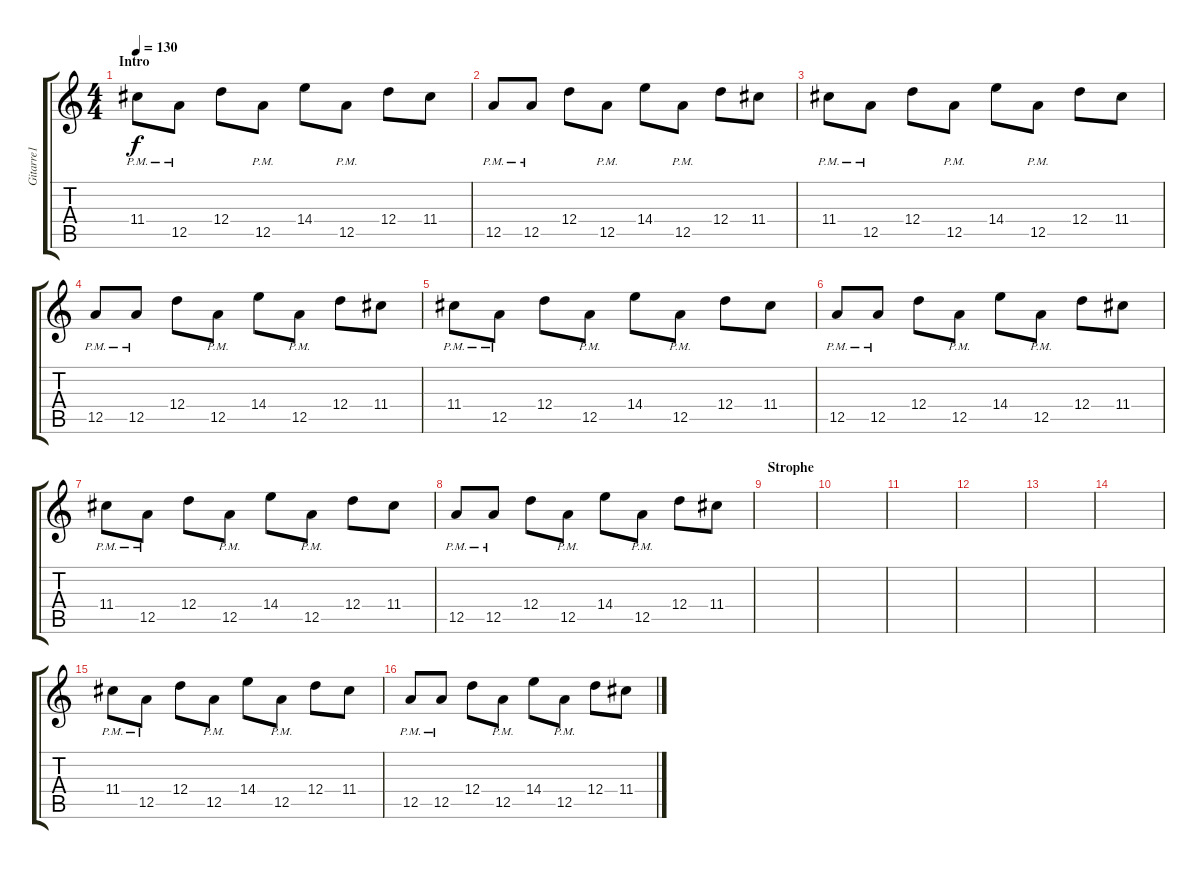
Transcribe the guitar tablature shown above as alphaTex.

\track ("Gitarre1" "Gitarre1") {instrument overdrivenguitar}
\staff {score tabs}
\tuning (E4 B3 G3 D3 A2 E2) {hide}
\ts (4 4)
\section ("" "Intro")
\tempo 130
\clef g2
\ks c
11.4{pm}.8{dy f instrument overdrivenguitar} 12.5{pm}.8 12.4.8 12.5{pm}.8 14.4.8 12.5{pm}.8 12.4.8 11.4.8 |
12.5{pm}.8 12.5{pm}.8 12.4.8 12.5{pm}.8 14.4.8 12.5{pm}.8 12.4.8 11.4.8 |
11.4{pm}.8 12.5{pm}.8 12.4.8 12.5{pm}.8 14.4.8 12.5{pm}.8 12.4.8 11.4.8 |
12.5{pm}.8 12.5{pm}.8 12.4.8 12.5{pm}.8 14.4.8 12.5{pm}.8 12.4.8 11.4.8 |
11.4{pm}.8 12.5{pm}.8 12.4.8 12.5{pm}.8 14.4.8 12.5{pm}.8 12.4.8 11.4.8 |
12.5{pm}.8 12.5{pm}.8 12.4.8 12.5{pm}.8 14.4.8 12.5{pm}.8 12.4.8 11.4.8 |
11.4{pm}.8 12.5{pm}.8 12.4.8 12.5{pm}.8 14.4.8 12.5{pm}.8 12.4.8 11.4.8 |
12.5{pm}.8 12.5{pm}.8 12.4.8 12.5{pm}.8 14.4.8 12.5{pm}.8 12.4.8 11.4.8 |
\section ("" "Strophe")
|
|
|
|
|
|
11.4{pm}.8 12.5{pm}.8 12.4.8 12.5{pm}.8 14.4.8 12.5{pm}.8 12.4.8 11.4.8 |
12.5{pm}.8 12.5{pm}.8 12.4.8 12.5{pm}.8 14.4.8 12.5{pm}.8 12.4.8 11.4.8
